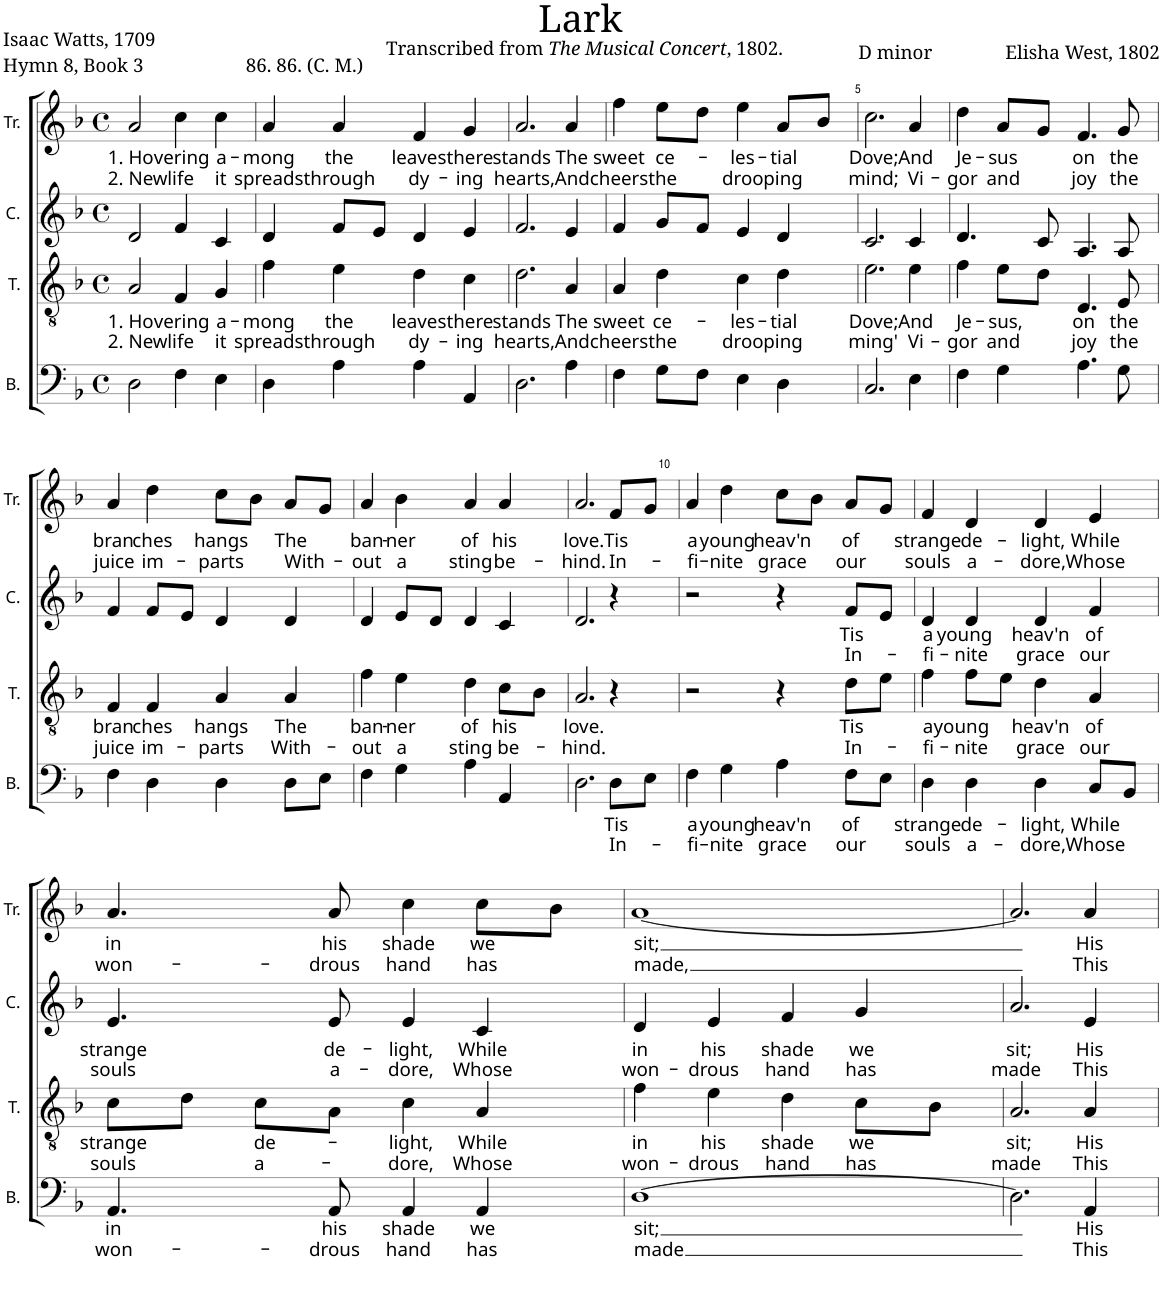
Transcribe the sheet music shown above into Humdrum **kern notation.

**kern	**text	**text	**kern	**text	**text	**kern	**text	**text	**kern	**text	**text
*part4	*part4	*part4	*part3	*part3	*part3	*part2	*part2	*part2	*part1	*part1	*part1
*staff4	*staff4	*staff4	*staff3	*staff3	*staff3	*staff2	*staff2	*staff2	*staff1	*staff1	*staff1
*I"B.	*	*	*I"T.	*	*	*I"C.	*	*	*I"Tr.	*	*
*I'B.	*	*	*I'T.	*	*	*I'C.	*	*	*I'Tr.	*	*
*clefF4	*	*	*clefGv2	*	*	*clefG2	*	*	*clefG2	*	*
*k[b-]	*	*	*k[b-]	*	*	*k[b-]	*	*	*k[b-]	*	*
*M4/4	*	*	*M4/4	*	*	*M4/4	*	*	*M4/4	*	*
*met(c)	*	*	*met(c)	*	*	*met(c)	*	*	*met(c)	*	*
=1	=1	=1	=1	=1	=1	=1	=1	=1	=1	=1	=1
!	!	!	!	!LO:LY:b	!LO:LY:b	!	!	!	!	!LO:LY:b	!LO:LY:b
2D\	.	.	2A/	1. Ho-	2. New	2d/	.	.	2a/	1. Ho-	2. New
!	!	!	!	!LO:LY:b	!LO:LY:b	!	!	!	!	!LO:LY:b	!LO:LY:b
4F\	.	.	4F/	-vering	life	4f/	.	.	4cc\	-vering	life
!	!	!	!	!LO:LY:b	!LO:LY:b	!	!	!	!	!LO:LY:b	!LO:LY:b
4E\	.	.	4G/	a-	it	4c/	.	.	4cc\	a-	it
=2	=2	=2	=2	=2	=2	=2	=2	=2	=2	=2	=2
!	!	!	!	!LO:LY:b	!LO:LY:b	!	!	!	!	!LO:LY:b	!LO:LY:b
4D\	.	.	4f\	-mong	spreads	4d/	.	.	4a/	-mong	spreads
!	!	!	!	!LO:LY:b	!LO:LY:b	!	!	!	!	!LO:LY:b	!LO:LY:b
4A\	.	.	4e\	the	through	8f/L	.	.	4a/	the	through
.	.	.	.	.	.	8e/J	.	.	.	.	.
!	!	!	!	!LO:LY:b	!LO:LY:b	!	!	!	!	!LO:LY:b	!LO:LY:b
4A\	.	.	4d\	leaves	dy-	4d/	.	.	4f/	leaves	dy-
!	!	!	!	!LO:LY:b	!LO:LY:b	!	!	!	!	!LO:LY:b	!LO:LY:b
4AA/	.	.	4c\	there	-ing	4e/	.	.	4g/	there	-ing
=3	=3	=3	=3	=3	=3	=3	=3	=3	=3	=3	=3
!	!	!	!	!LO:LY:b	!LO:LY:b	!	!	!	!	!LO:LY:b	!LO:LY:b
2.D\	.	.	2.d\	stands	hearts,	2.f/	.	.	2.a/	stands	hearts,
!	!	!	!	!LO:LY:b	!LO:LY:b	!	!	!	!	!LO:LY:b	!LO:LY:b
4A\	.	.	4A/	The	And	4e/	.	.	4a/	The	And
=4	=4	=4	=4	=4	=4	=4	=4	=4	=4	=4	=4
!	!	!	!	!LO:LY:b	!LO:LY:b	!	!	!	!	!LO:LY:b	!LO:LY:b
4F\	.	.	4A/	sweet	cheers	4f/	.	.	4ff\	sweet	cheers
!	!	!	!	!LO:LY:b	!LO:LY:b	!	!	!	!	!LO:LY:b	!LO:LY:b
8G\L	.	.	4d\	ce-	the	8g/L	.	.	8ee\L	ce-	the
8F\J	.	.	.	.	.	8f/J	.	.	8dd\J	.	.
!	!	!	!	!LO:LY:b	!LO:LY:b	!	!	!	!	!LO:LY:b	!LO:LY:b
4E\	.	.	4c\	-les-	droo-	4e/	.	.	4ee\	-les-	droo-
!	!	!	!	!LO:LY:b	!LO:LY:b	!	!	!	!	!LO:LY:b	!LO:LY:b
4D\	.	.	4d\	-tial	-ping	4d/	.	.	8a/L	-tial	-ping
.	.	.	.	.	.	.	.	.	8b-/J	.	.
=5	=5	=5	=5	=5	=5	=5	=5	=5	=5	=5	=5
!	!	!	!	!LO:LY:b	!LO:LY:b	!	!	!	!	!LO:LY:b	!LO:LY:b
2.C/	.	.	2.e\	Dove;	ming'	2.c/	.	.	2.cc\	Dove;	mind;
!	!	!	!	!LO:LY:b	!LO:LY:b	!	!	!	!	!LO:LY:b	!LO:LY:b
4E\	.	.	4e\	And	Vi-	4c/	.	.	4a/	And	Vi-
=6	=6	=6	=6	=6	=6	=6	=6	=6	=6	=6	=6
!	!	!	!	!LO:LY:b	!LO:LY:b	!	!	!	!	!LO:LY:b	!LO:LY:b
4F\	.	.	4f\	Je-	-gor	4.d/	.	.	4dd\	Je-	-gor
!	!	!	!	!LO:LY:b	!LO:LY:b	!	!	!	!	!LO:LY:b	!LO:LY:b
4G\	.	.	8e\L	-sus,	and	.	.	.	8a/L	-sus	and
.	.	.	8d\J	.	.	8c/	.	.	8g/J	.	.
!	!	!	!	!LO:LY:b	!LO:LY:b	!	!	!	!	!LO:LY:b	!LO:LY:b
4.A\	.	.	4.D/	on	joy	4.A/	.	.	4.f/	on	joy
!	!	!	!	!LO:LY:b	!LO:LY:b	!	!	!	!	!LO:LY:b	!LO:LY:b
8G\	.	.	8E/	the	the	8A/	.	.	8g/	the	the
!!LO:LB:g=z
=7	=7	=7	=7	=7	=7	=7	=7	=7	=7	=7	=7
!	!	!	!	!LO:LY:b	!LO:LY:b	!	!	!	!	!LO:LY:b	!LO:LY:b
4F\	.	.	4F/	bran-	juice	4f/	.	.	4a/	bran-	juice
!	!	!	!	!LO:LY:b	!LO:LY:b	!	!	!	!	!LO:LY:b	!LO:LY:b
4D\	.	.	4F/	-ches	im-	8f/L	.	.	4dd\	-ches	im-
.	.	.	.	.	.	8e/J	.	.	.	.	.
!	!	!	!	!LO:LY:b	!LO:LY:b	!	!	!	!	!LO:LY:b	!LO:LY:b
4D\	.	.	4A/	hangs	-parts	4d/	.	.	8cc\L	hangs	-parts
.	.	.	.	.	.	.	.	.	8b-\J	.	.
!	!	!	!	!LO:LY:b	!LO:LY:b	!	!	!	!	!LO:LY:b	!LO:LY:b
8D\L	.	.	4A/	The	With-	4d/	.	.	8a/L	The	With-
8E\J	.	.	.	.	.	.	.	.	8g/J	.	.
=8	=8	=8	=8	=8	=8	=8	=8	=8	=8	=8	=8
!	!	!	!	!LO:LY:b	!LO:LY:b	!	!	!	!	!LO:LY:b	!LO:LY:b
4F\	.	.	4f\	ban-	-out	4d/	.	.	4a/	ban-	-out
!	!	!	!	!LO:LY:b	!LO:LY:b	!	!	!	!	!LO:LY:b	!LO:LY:b
4G\	.	.	4e\	-ner	a	8e/L	.	.	4b-\	-ner	a
.	.	.	.	.	.	8d/J	.	.	.	.	.
!	!	!	!	!LO:LY:b	!LO:LY:b	!	!	!	!	!LO:LY:b	!LO:LY:b
4A\	.	.	4d\	of	sting	4d/	.	.	4a/	of	sting
!	!	!	!	!LO:LY:b	!LO:LY:b	!	!	!	!	!LO:LY:b	!LO:LY:b
4AA/	.	.	8c\L	his	be-	4c/	.	.	4a/	his	be-
.	.	.	8B-\J	.	.	.	.	.	.	.	.
=9	=9	=9	=9	=9	=9	=9	=9	=9	=9	=9	=9
!	!	!	!	!LO:LY:b	!LO:LY:b	!	!	!	!	!LO:LY:b	!LO:LY:b
2.D\	.	.	2.A/	love.	-hind.	2.d/	.	.	2.a/	love.	-hind.
!	!LO:LY:b	!LO:LY:b	!	!	!	!	!	!	!	!LO:LY:b	!LO:LY:b
8D\L	Tis	In-	4r	.	.	4r	.	.	8f/L	Tis	In-
8E\J	.	.	.	.	.	.	.	.	8g/J	.	.
=10	=10	=10	=10	=10	=10	=10	=10	=10	=10	=10	=10
!	!LO:LY:b	!LO:LY:b	!	!	!	!	!	!	!	!LO:LY:b	!LO:LY:b
4F\	a	-fi-	2r	.	.	2r	.	.	4a/	a	-fi-
!	!LO:LY:b	!LO:LY:b	!	!	!	!	!	!	!	!LO:LY:b	!LO:LY:b
4G\	young	-nite	.	.	.	.	.	.	4dd\	young	-nite
!	!LO:LY:b	!LO:LY:b	!	!	!	!	!	!	!	!LO:LY:b	!LO:LY:b
4A\	heav'n	grace	4r	.	.	4r	.	.	8cc\L	heav'n	grace
.	.	.	.	.	.	.	.	.	8b-\J	.	.
!	!LO:LY:b	!LO:LY:b	!	!LO:LY:b	!LO:LY:b	!	!LO:LY:b	!LO:LY:b	!	!LO:LY:b	!LO:LY:b
8F\L	of	our	8d\L	Tis	In-	8f/L	Tis	In-	8a/L	of	our
8E\J	.	.	8e\J	.	.	8e/J	.	.	8g/J	.	.
=11	=11	=11	=11	=11	=11	=11	=11	=11	=11	=11	=11
!	!LO:LY:b	!LO:LY:b	!	!LO:LY:b	!LO:LY:b	!	!LO:LY:b	!LO:LY:b	!	!LO:LY:b	!LO:LY:b
4D\	strange	souls	4f\	a	-fi-	4d/	a	-fi-	4f/	strange	souls
!	!LO:LY:b	!LO:LY:b	!	!LO:LY:b	!LO:LY:b	!	!LO:LY:b	!LO:LY:b	!	!LO:LY:b	!LO:LY:b
4D\	de-	a-	8f\L	young	-nite	4d/	young	-nite	4d/	de-	a-
.	.	.	8e\J	.	.	.	.	.	.	.	.
!	!LO:LY:b	!LO:LY:b	!	!LO:LY:b	!LO:LY:b	!	!LO:LY:b	!LO:LY:b	!	!LO:LY:b	!LO:LY:b
4D\	-light,	-dore,	4d\	heav'n	grace	4d/	heav'n	grace	4d/	-light,	-dore,
!	!LO:LY:b	!LO:LY:b	!	!LO:LY:b	!LO:LY:b	!	!LO:LY:b	!LO:LY:b	!	!LO:LY:b	!LO:LY:b
8C/L	While	Whose	4A/	of	our	4f/	of	our	4e/	While	Whose
8BB-/J	.	.	.	.	.	.	.	.	.	.	.
!!LO:LB:g=z
=12	=12	=12	=12	=12	=12	=12	=12	=12	=12	=12	=12
!	!LO:LY:b	!LO:LY:b	!	!LO:LY:b	!LO:LY:b	!	!LO:LY:b	!LO:LY:b	!	!LO:LY:b	!LO:LY:b
4.AA/	in	won-	8c\L	strange	souls	4.e/	strange	souls	4.a/	in	won-
.	.	.	8d\J	.	.	.	.	.	.	.	.
!	!	!	!	!LO:LY:b	!LO:LY:b	!	!	!	!	!	!
.	.	.	8c\L	de-	a-	.	.	.	.	.	.
!	!LO:LY:b	!LO:LY:b	!	!	!	!	!LO:LY:b	!LO:LY:b	!	!LO:LY:b	!LO:LY:b
8AA/	his	-drous	8A\J	.	.	8e/	de-	a-	8a/	his	-drous
!	!LO:LY:b	!LO:LY:b	!	!LO:LY:b	!LO:LY:b	!	!LO:LY:b	!LO:LY:b	!	!LO:LY:b	!LO:LY:b
4AA/	shade	hand	4c\	-light,	-dore,	4e/	-light,	-dore,	4cc\	shade	hand
!	!LO:LY:b	!LO:LY:b	!	!LO:LY:b	!LO:LY:b	!	!LO:LY:b	!LO:LY:b	!	!LO:LY:b	!LO:LY:b
4AA/	we	has	4A/	While	Whose	4c/	While	Whose	8cc\L	we	has
.	.	.	.	.	.	.	.	.	8b-\J	.	.
=13	=13	=13	=13	=13	=13	=13	=13	=13	=13	=13	=13
!	!LO:LY:b	!LO:LY:b	!	!LO:LY:b	!LO:LY:b	!	!LO:LY:b	!LO:LY:b	!	!LO:LY:b	!LO:LY:b
[1D	sit;	made	4f\	in	won-	4d/	in	won-	[1a	sit;	made,
!	!	!	!	!LO:LY:b	!LO:LY:b	!	!LO:LY:b	!LO:LY:b	!	!	!
.	.	.	4e\	his	-drous	4e/	his	-drous	.	.	.
!	!	!	!	!LO:LY:b	!LO:LY:b	!	!LO:LY:b	!LO:LY:b	!	!	!
.	.	.	4d\	shade	hand	4f/	shade	hand	.	.	.
!	!	!	!	!LO:LY:b	!LO:LY:b	!	!LO:LY:b	!LO:LY:b	!	!	!
.	.	.	8c\L	we	has	4g/	we	has	.	.	.
.	.	.	8B-\J	.	.	.	.	.	.	.	.
=14	=14	=14	=14	=14	=14	=14	=14	=14	=14	=14	=14
!	!	!	!	!LO:LY:b	!LO:LY:b	!	!LO:LY:b	!LO:LY:b	!	!	!
2.D\]	.	.	2.A/	sit;	made	2.a/	sit;	made	2.a/]	.	.
!	!LO:LY:b	!LO:LY:b	!	!LO:LY:b	!LO:LY:b	!	!LO:LY:b	!LO:LY:b	!	!LO:LY:b	!LO:LY:b
4AA/	His	This	4A/	His	This	4e/	His	This	4a/	His	This
=	=	=	=	=	=	=	=	=	=	=	=
*-	*-	*-	*-	*-	*-	*-	*-	*-	*-	*-	*-
